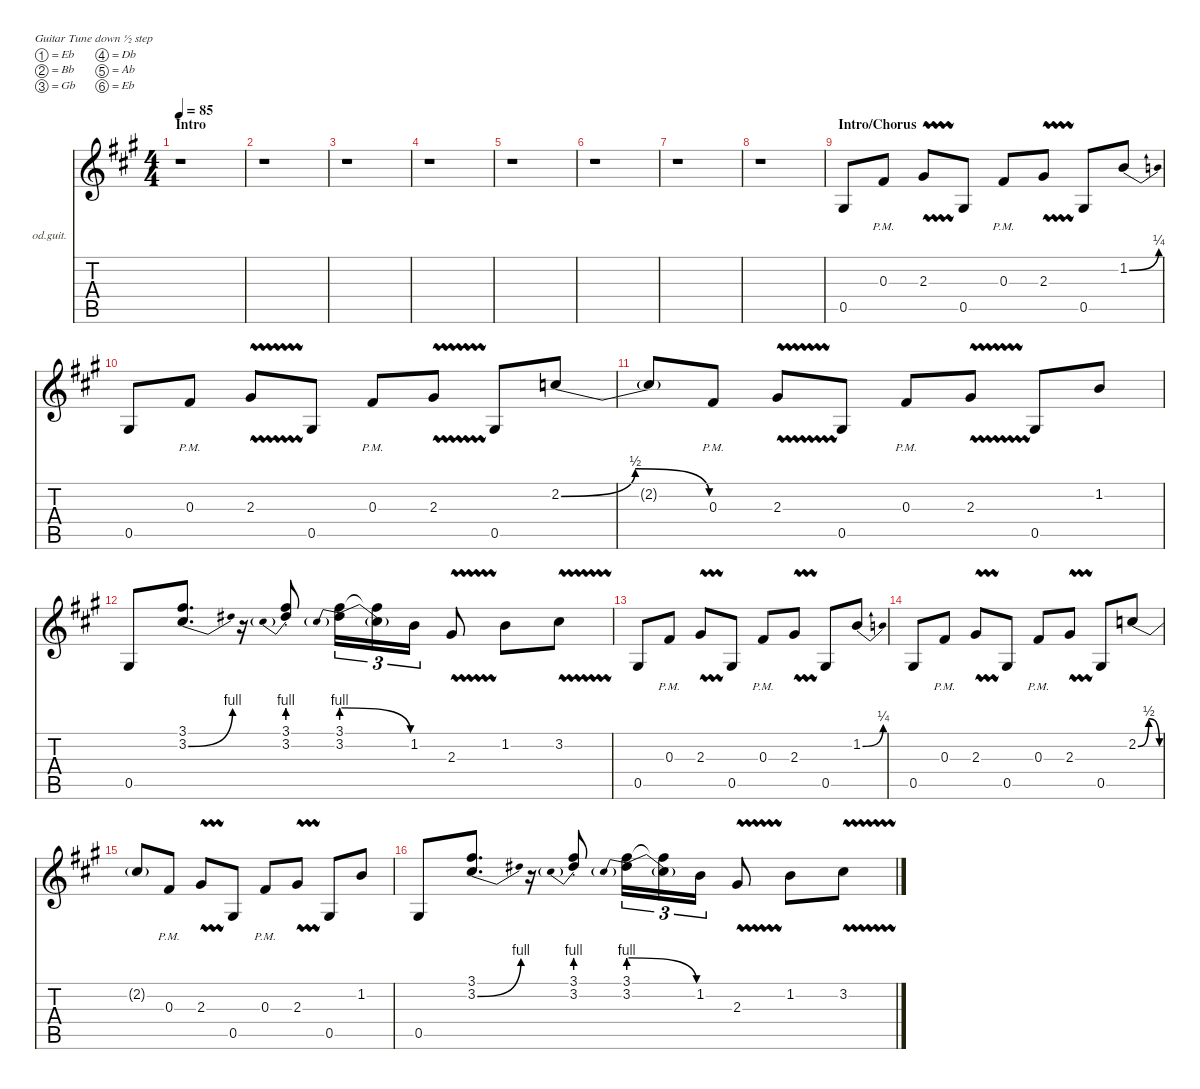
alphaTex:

\defaultSystemsLayout 4
\hideDynamics
\bracketExtendMode nobrackets
\firstSystemTrackNameOrientation horizontal
\otherSystemsTrackNameOrientation horizontal
\track ("Rhythm Guitar 2 (Kirk)" "od.guit.") {instrument overdrivenguitar}
\staff {score tabs}
\tuning (Eb4 Bb3 Gb3 Db3 Ab2 Eb2)
\ts (4 4)
\section ("" "Intro")
\tempo 85
\clef g2
\ks a
r.1{dy mf instrument overdrivenguitar beam Down} |
r.1{beam Down} |
r.1{beam Down} |
r.1{beam Down} |
r.1{beam Down} |
r.1{beam Down} |
r.1{beam Down} |
r.1{beam Down} |
\section ("" "Intro/Chorus")
0.5{acc #}.8{beam Up} 0.3{pm acc #}.8{beam Up} 2.3{vw acc #}.8{beam Up} 0.5{acc #}.8{beam Up} 0.3{pm acc #}.8{beam Up} 2.3{vw acc #}.8{beam Up} 0.5{acc #}.8{beam Up} 1.2{be (bend 0 0 24 1) acc forcenatural}.8{beam Up} |
0.5{acc #}.8{beam Up} 0.3{pm acc #}.8{beam Up} 2.3{vw acc #}.8{beam Up} 0.5{acc #}.8{beam Up} 0.3{pm acc #}.8{beam Up} 2.3{vw acc #}.8{beam Up} 0.5{acc #}.8{beam Up} 2.2{be (bendrelease 9.6 0 18 2 27.599999999999998 2 37.199999999999996 0) acc forcenatural}.8{beam Up} |
2.2{t acc forcenatural}.8{beam Up} 0.3{pm acc #}.8{beam Up} 2.3{vw acc #}.8{beam Up} 0.5{acc #}.8{beam Up} 0.3{pm acc #}.8{beam Up} 2.3{vw acc #}.8{beam Up} 0.5{acc #}.8{beam Up} 1.2{acc forcenatural}.8{beam Up} |
0.5{acc #}.8{beam Up} (3.2{be (bend 17.4 0 45 4) acc #} 3.1{acc #}).8{d beam Up} r.16{beam Up} (3.1{st acc #} 3.2{be (prebend 0 4 60 4) st}).8{beam Down} (3.2{be (prebendrelease 0 4 43.8 0)} 3.1{acc #}).16{tu (3 2) beam Down} (3.2{t acc #} 3.1{t acc #}).16{tu (3 2) beam Down} 1.2{acc forcenatural}.16{tu (3 2) beam Down} 2.3{vw acc #}.8{beam Up} 1.2{acc forcenatural}.8{beam Down} 3.2{vw acc #}.8{beam Down} |
0.5{acc #}.8{beam Up} 0.3{pm acc #}.8{beam Up} 2.3{vw acc #}.8{beam Up} 0.5{acc #}.8{beam Up} 0.3{pm acc #}.8{beam Up} 2.3{vw acc #}.8{beam Up} 0.5{acc #}.8{beam Up} 1.2{be (bend 0 0 24 1) acc forcenatural}.8{beam Up} |
0.5{acc #}.8{beam Up} 0.3{pm acc #}.8{beam Up} 2.3{vw acc #}.8{beam Up} 0.5{acc #}.8{beam Up} 0.3{pm acc #}.8{beam Up} 2.3{vw acc #}.8{beam Up} 0.5{acc #}.8{beam Up} 2.2{be (bendrelease 9.6 0 18 2 27.599999999999998 2 37.199999999999996 0) acc forcenatural}.8{beam Up} |
2.2{t acc forcenatural}.8{beam Up} 0.3{pm acc #}.8{beam Up} 2.3{vw acc #}.8{beam Up} 0.5{acc #}.8{beam Up} 0.3{pm acc #}.8{beam Up} 2.3{vw acc #}.8{beam Up} 0.5{acc #}.8{beam Up} 1.2{acc forcenatural}.8{beam Up} |
0.5{acc #}.8{beam Up} (3.2{be (bend 17.4 0 45 4) acc #} 3.1{acc #}).8{d beam Up} r.16{beam Up} (3.1{st acc #} 3.2{be (prebend 0 4 60 4) st}).8{beam Down} (3.2{be (prebendrelease 0 4 43.8 0)} 3.1{acc #}).16{tu (3 2) beam Down} (3.2{t acc #} 3.1{t acc #}).16{tu (3 2) beam Down} 1.2{acc forcenatural}.16{tu (3 2) beam Down} 2.3{vw acc #}.8{beam Up} 1.2{acc forcenatural}.8{beam Down} 3.2{vw acc #}.8{beam Down}
